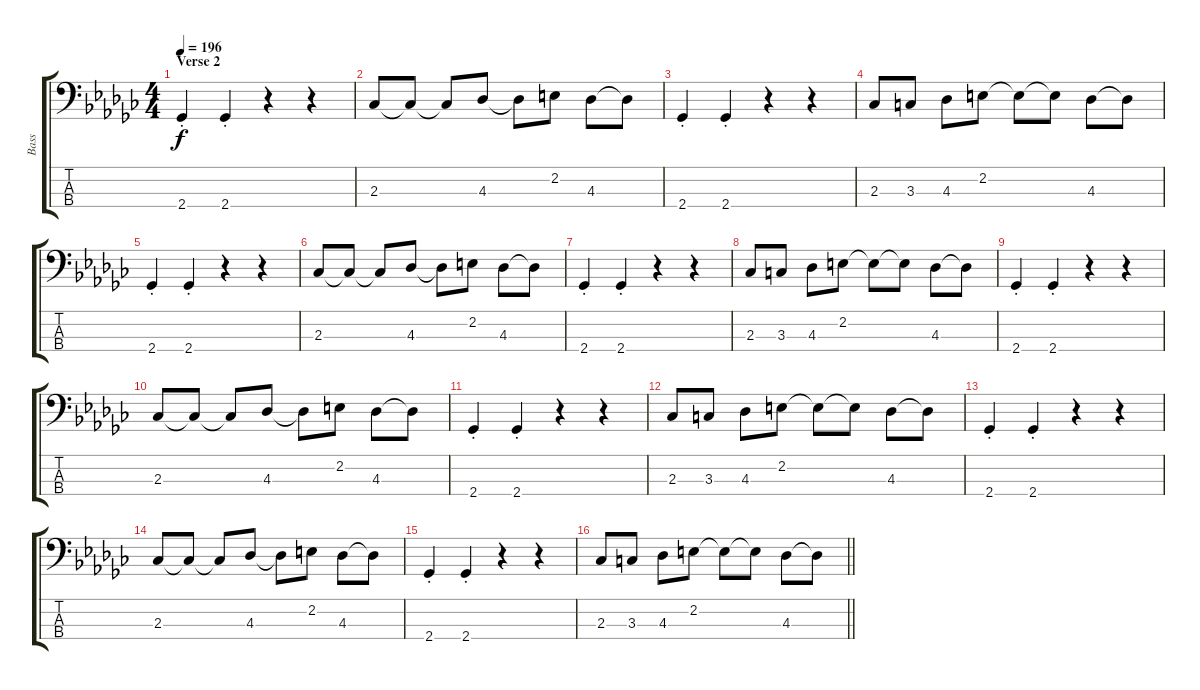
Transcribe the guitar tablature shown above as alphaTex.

\track ("Bass" "Bass") {instrument electricbassfinger}
\staff {score tabs}
\tuning (G2 D2 A1 E1) {hide}
\ts (4 4)
\section ("" "Verse 2")
\tempo 196
\clef f4
\ks gb
2.4{st}.4{dy f} 2.4{st}.4 r.4 r.4 |
2.3.8 2.3{t}.8 2.3{t}.8 4.3.8 4.3{t}.8 2.2.8 4.3.8 4.3{t}.8 |
2.4{st}.4 2.4{st}.4 r.4 r.4 |
2.3.8 3.3.8 4.3.8 2.2.8 2.2{t}.8 2.2{t}.8 4.3.8 4.3{t}.8 |
2.4{st}.4 2.4{st}.4 r.4 r.4 |
2.3.8 2.3{t}.8 2.3{t}.8 4.3.8 4.3{t}.8 2.2.8 4.3.8 4.3{t}.8 |
2.4{st}.4 2.4{st}.4 r.4 r.4 |
2.3.8 3.3.8 4.3.8 2.2.8 2.2{t}.8 2.2{t}.8 4.3.8 4.3{t}.8 |
2.4{st}.4 2.4{st}.4 r.4 r.4 |
2.3.8 2.3{t}.8 2.3{t}.8 4.3.8 4.3{t}.8 2.2.8 4.3.8 4.3{t}.8 |
2.4{st}.4 2.4{st}.4 r.4 r.4 |
2.3.8 3.3.8 4.3.8 2.2.8 2.2{t}.8 2.2{t}.8 4.3.8 4.3{t}.8 |
2.4{st}.4 2.4{st}.4 r.4 r.4 |
2.3.8 2.3{t}.8 2.3{t}.8 4.3.8 4.3{t}.8 2.2.8 4.3.8 4.3{t}.8 |
2.4{st}.4 2.4{st}.4 r.4 r.4 |
\barLineRight lightlight
2.3.8 3.3.8 4.3.8 2.2.8 2.2{t}.8 2.2{t}.8 4.3.8 4.3{t}.8
